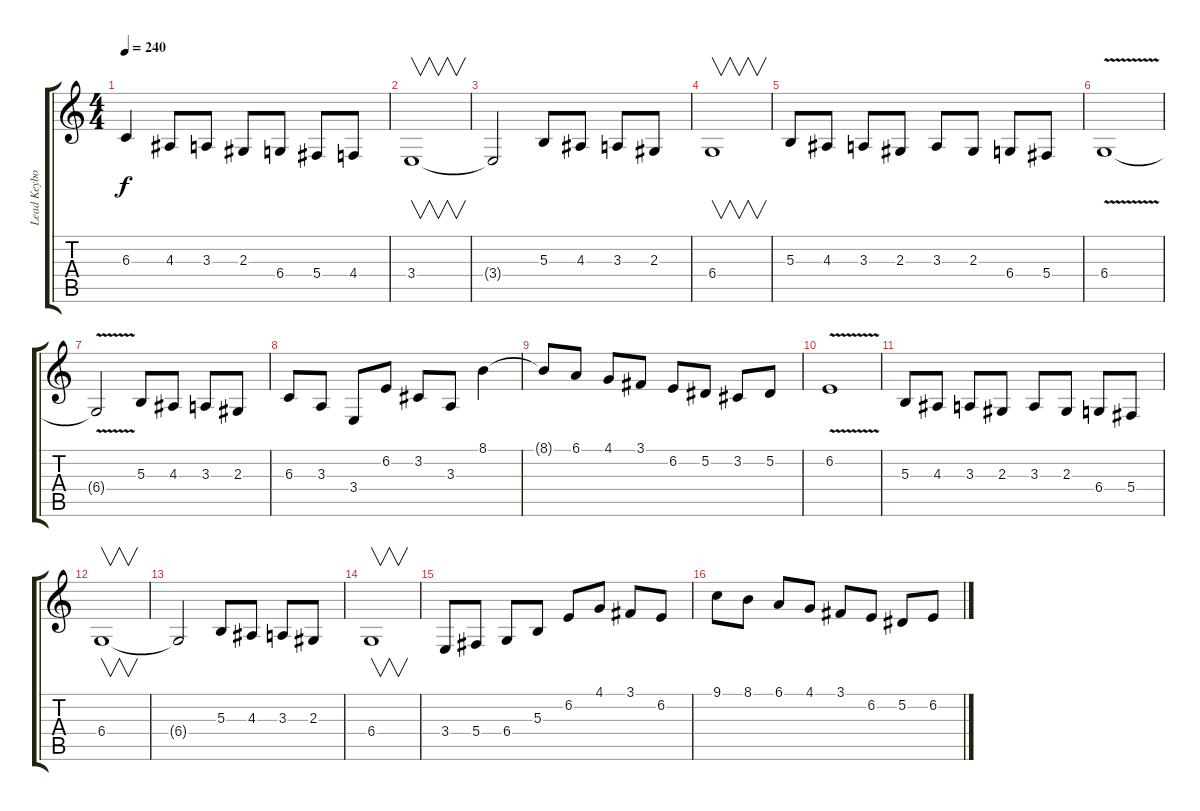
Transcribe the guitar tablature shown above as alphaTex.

\track ("Lead Keyboard" "Lead Keybo") {instrument lead1square}
\staff {score tabs}
\tuning (Eb4 Bb3 Gb3 Db3 Ab2 Eb2) {hide}
\ts (4 4)
\tempo 240
\clef g2
\ks c
6.3.4{dy f} 4.3.8 3.3.8 2.3.8 6.4.8 5.4.8 4.4.8 |
3.4.1{v} |
3.4{t}.2 5.3.8 4.3.8 3.3.8 2.3.8 |
6.4.1{v} |
5.3.8 4.3.8 3.3.8 2.3.8 3.3.8 2.3.8 6.4.8 5.4.8 |
6.4{v}.1 |
6.4{t}.2 5.3.8 4.3.8 3.3.8 2.3.8 |
6.3.8 3.3.8 3.4.8 6.2.8 3.2.8 3.3.8 8.1.4 |
8.1{t}.8 6.1.8 4.1.8 3.1.8 6.2.8 5.2.8 3.2.8 5.2.8 |
6.2{v}.1 |
5.3.8 4.3.8 3.3.8 2.3.8 3.3.8 2.3.8 6.4.8 5.4.8 |
6.4.1{v} |
6.4{t}.2 5.3.8 4.3.8 3.3.8 2.3.8 |
6.4.1{v} |
3.4.8 5.4.8 6.4.8 5.3.8 6.2.8 4.1.8 3.1.8 6.2.8 |
9.1.8 8.1.8 6.1.8 4.1.8 3.1.8 6.2.8 5.2.8 6.2.8
